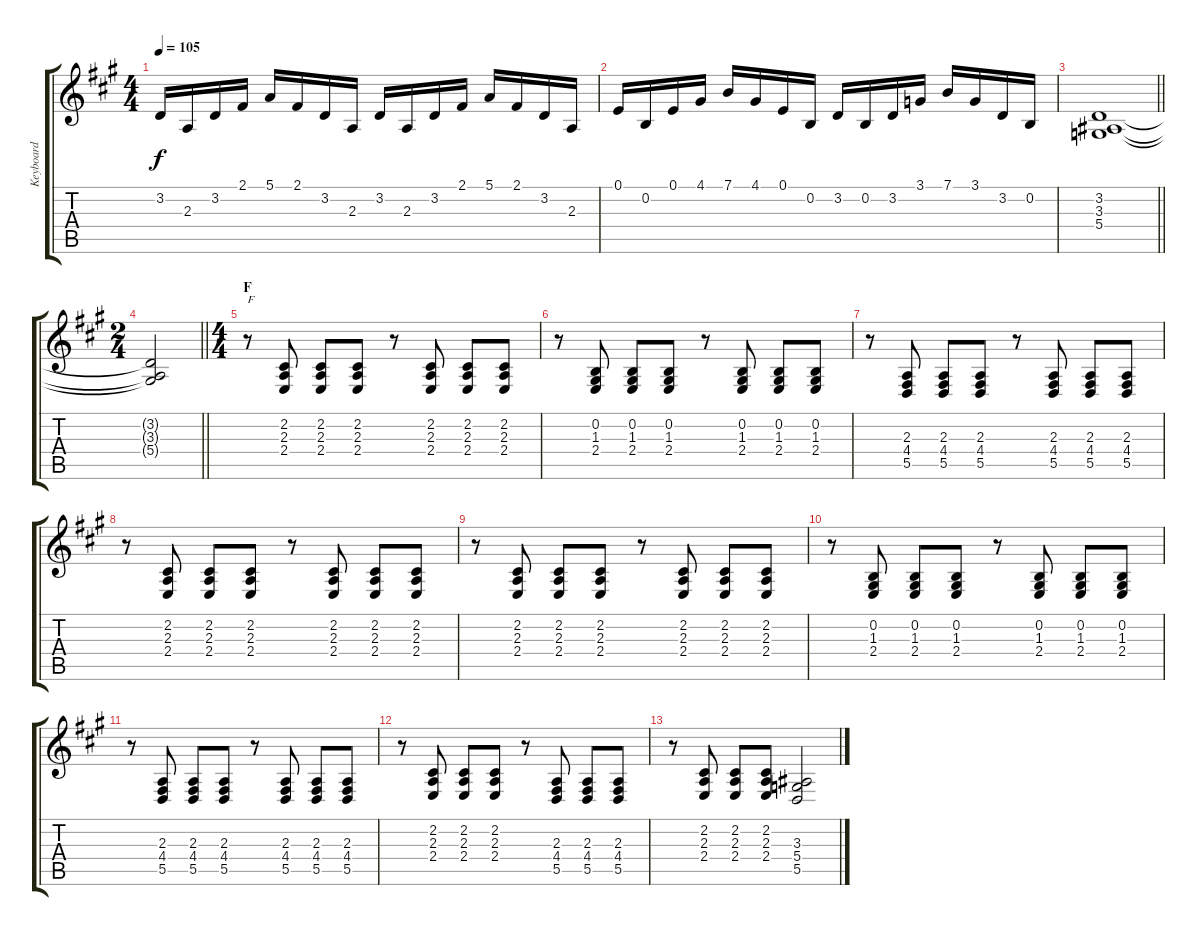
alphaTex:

\track ("Keyboard" "Keyboard") {instrument acousticgrandpiano}
\staff {score tabs}
\tuning (E4 B3 G3 D3 A2 E2) {hide}
\ts (4 4)
\tempo 105
\clef g2
\ks a
3.2.16{dy f} 2.3.16 3.2.16 2.1.16 5.1.16 2.1.16 3.2.16 2.3.16 3.2.16 2.3.16 3.2.16 2.1.16 5.1.16 2.1.16 3.2.16 2.3.16 |
0.1.16 0.2.16 0.1.16 4.1.16 7.1.16 4.1.16 0.1.16 0.2.16 3.2.16 0.2.16 3.2.16 3.1.16 7.1.16 3.1.16 3.2.16 0.2.16 |
\barLineRight lightlight
(3.2 3.3 5.4).1 |
\ts (2 4)
\barLineRight lightlight
(3.2{t} 3.3{t} 5.4{t}).2 |
\ts (4 4)
\section ("" "F")
r.8{txt "F"} (2.2 2.3 2.4).8 (2.2 2.3 2.4).8 (2.2 2.3 2.4).8 r.8 (2.2 2.3 2.4).8 (2.2 2.3 2.4).8 (2.2 2.3 2.4).8 |
r.8 (0.2 1.3 2.4).8 (0.2 1.3 2.4).8 (0.2 1.3 2.4).8 r.8 (0.2 1.3 2.4).8 (0.2 1.3 2.4).8 (0.2 1.3 2.4).8 |
r.8 (2.3 4.4 5.5).8 (2.3 4.4 5.5).8 (2.3 4.4 5.5).8 r.8 (2.3 4.4 5.5).8 (2.3 4.4 5.5).8 (2.3 4.4 5.5).8 |
r.8 (2.2 2.3 2.4).8 (2.2 2.3 2.4).8 (2.2 2.3 2.4).8 r.8 (2.2 2.3 2.4).8 (2.2 2.3 2.4).8 (2.2 2.3 2.4).8 |
r.8 (2.2 2.3 2.4).8 (2.2 2.3 2.4).8 (2.2 2.3 2.4).8 r.8 (2.2 2.3 2.4).8 (2.2 2.3 2.4).8 (2.2 2.3 2.4).8 |
r.8 (0.2 1.3 2.4).8 (0.2 1.3 2.4).8 (0.2 1.3 2.4).8 r.8 (0.2 1.3 2.4).8 (0.2 1.3 2.4).8 (0.2 1.3 2.4).8 |
r.8 (2.3 4.4 5.5).8 (2.3 4.4 5.5).8 (2.3 4.4 5.5).8 r.8 (2.3 4.4 5.5).8 (2.3 4.4 5.5).8 (2.3 4.4 5.5).8 |
r.8 (2.2 2.3 2.4).8 (2.2 2.3 2.4).8 (2.2 2.3 2.4).8 r.8 (2.3 4.4 5.5).8 (2.3 4.4 5.5).8 (2.3 4.4 5.5).8 |
r.8 (2.2 2.3 2.4).8 (2.2 2.3 2.4).8 (2.2 2.3 2.4).8 (3.3 5.4 5.5).2
